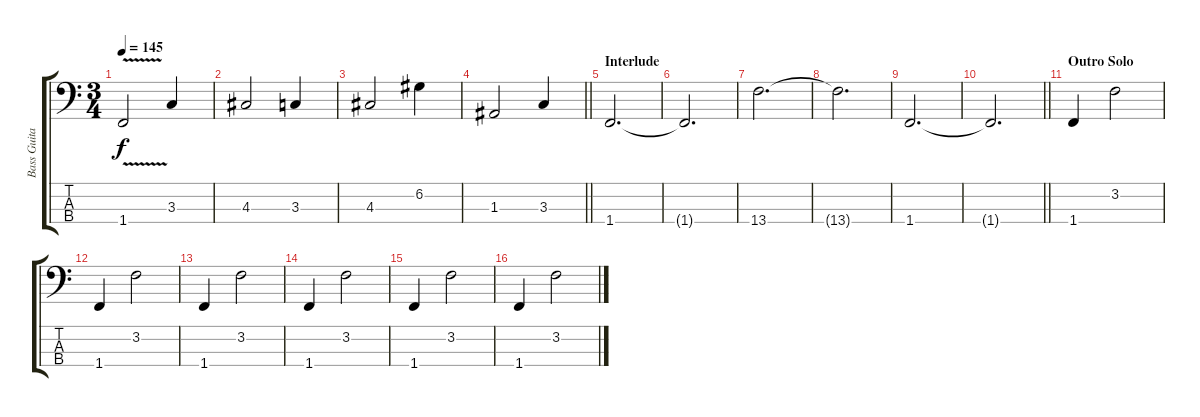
\track ("Bass Guitar" "Bass Guita") {instrument electricbassfinger}
\staff {score tabs}
\tuning (G2 D2 A1 E1) {hide}
\ts (3 4)
\tempo 145
\clef f4
\ks c
1.4{v}.2{dy f} 3.3.4 |
4.3.2 3.3.4 |
4.3.2 6.2.4 |
\barLineRight lightlight
1.3.2 3.3.4 |
\section ("" "Interlude")
1.4.2{d volume 16} |
1.4{t}.2{d} |
13.4.2{d} |
13.4{t}.2{d} |
1.4.2{d} |
\barLineRight lightlight
1.4{t}.2{d} |
\section ("" "Outro Solo")
1.4.4{volume 13} 3.2.2 |
1.4.4 3.2.2 |
1.4.4 3.2.2 |
1.4.4 3.2.2 |
1.4.4 3.2.2 |
1.4.4 3.2.2
